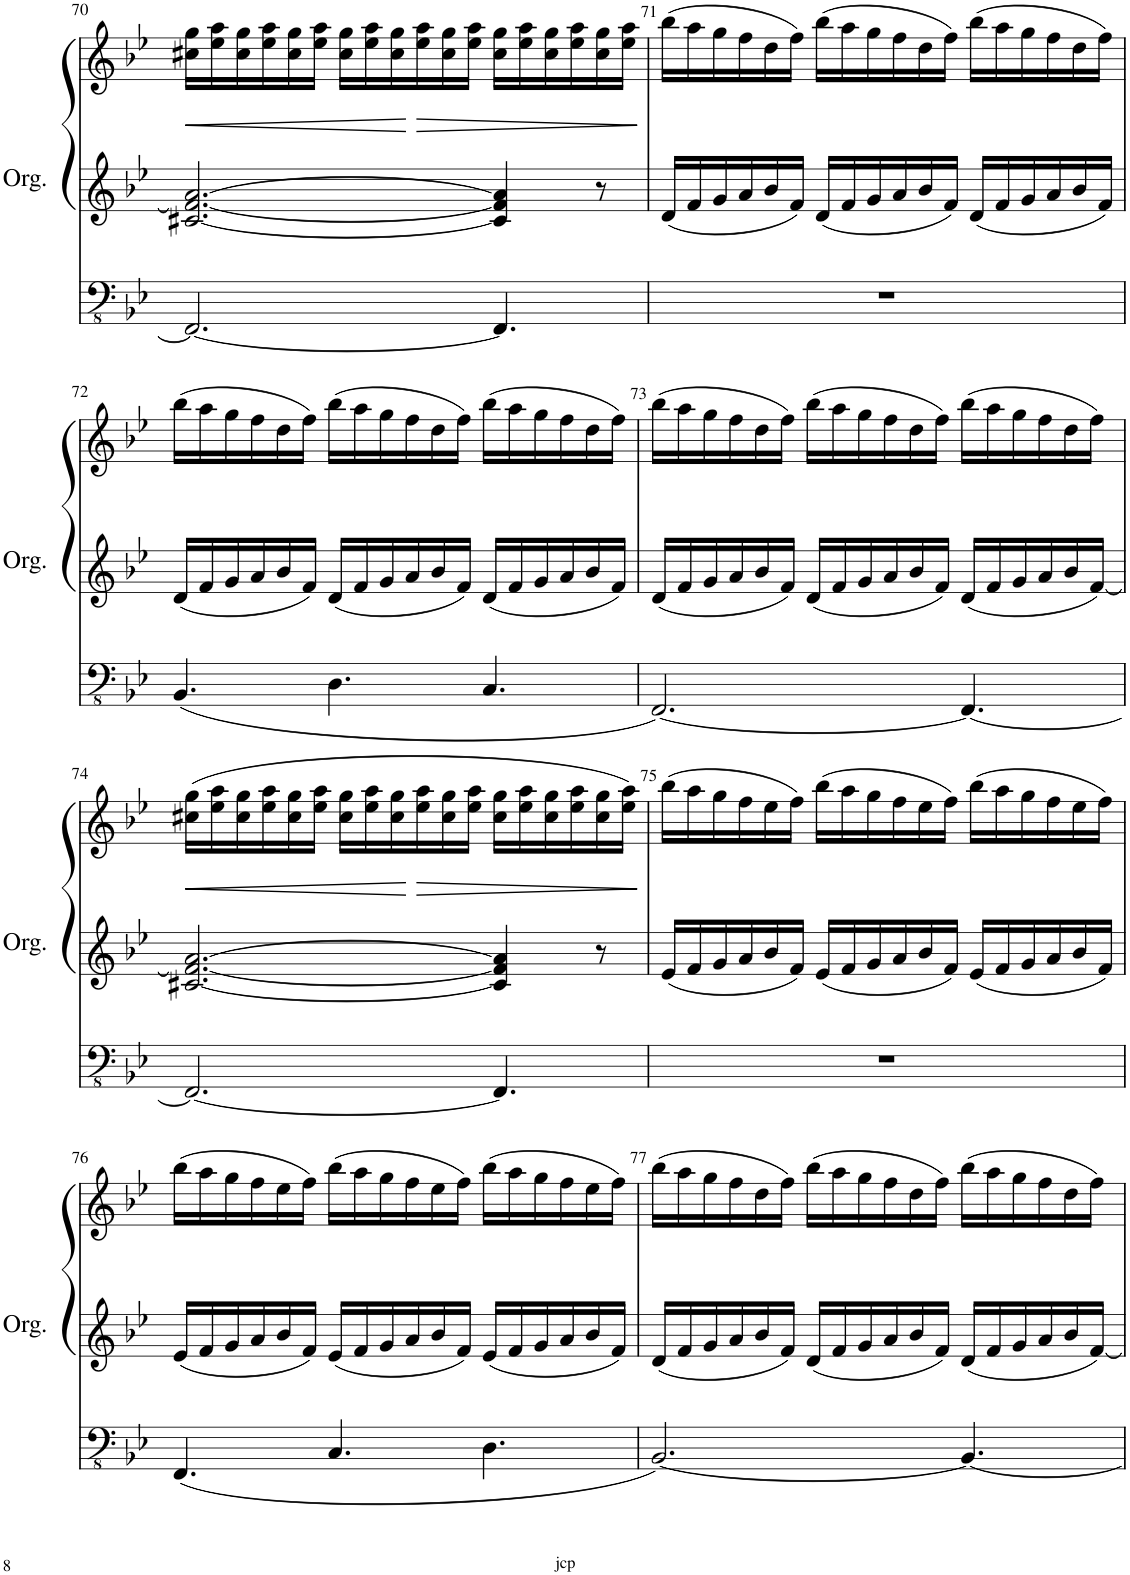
**kern	**kern	**kern	**dynam
*part1	*part1	*part1	*part1
*staff3	*staff2	*staff1	*staff1/2/3
*I"Orgue à tuyaux	*	*	*
*I'Org.	*	*	*
!!LO:PB:g=z
*clefFv4	*clefG2	*clefG2	*
*k[b-e-]	*k[b-e-]	*k[b-e-]	*
*M9/8	*M9/8	*M9/8	*
=70	=70	=70	=70
!	!	!	!LO:HP:b
2.FFF/_	[2.c#X/ 2.f/_ [2.a/	16cc#X\ 16gg\LL	<
.	.	16ee-\ 16aa\	.
.	.	16cc#\ 16gg\	.
.	.	16ee-\ 16aa\	.
.	.	16cc#\ 16gg\	.
.	.	16ee-\ 16aa\JJ	.
.	.	16cc#\ 16gg\LL	.
.	.	16ee-\ 16aa\	.
.	.	16cc#\ 16gg\	.
!	!	!	!LO:HP:n=1:b
.	.	16ee-\ 16aa\	[ >
.	.	16cc#\ 16gg\	.
.	.	16ee-\ 16aa\JJ	.
4.FFF/]	4c#/] 4f/] 4a/]	16cc#\ 16gg\LL	.
.	.	16ee-\ 16aa\	.
.	.	16cc#\ 16gg\	.
.	.	16ee-\ 16aa\	.
.	8r	16cc#\ 16gg\	.
.	.	16ee-\ 16aa\JJ	.
.	.	.	]
=71	=71	=71	=71
8%9r	16d/LL	(16bb-\LL	.
.	16f/	16aa\	.
.	16g/	16gg\	.
.	16a/	16ff\	.
.	16b-/	16dd\	.
.	16f/JJ	16ff\JJ)	.
.	16d/LL	(16bb-\LL	.
.	16f/	16aa\	.
.	16g/	16gg\	.
.	16a/	16ff\	.
.	16b-/	16dd\	.
.	16f/JJ	16ff\JJ)	.
.	16d/LL	(16bb-\LL	.
.	16f/	16aa\	.
.	16g/	16gg\	.
.	16a/	16ff\	.
.	16b-/	16dd\	.
.	16f/JJ	16ff\JJ)	.
!!LO:LB:g=z
=72	=72	=72	=72
4.BBB-/	16d/LL	(16bb-\LL	.
.	16f/	16aa\	.
.	16g/	16gg\	.
.	16a/	16ff\	.
.	16b-/	16dd\	.
.	16f/JJ	16ff\JJ)	.
4.DD\	16d/LL	(16bb-\LL	.
.	16f/	16aa\	.
.	16g/	16gg\	.
.	16a/	16ff\	.
.	16b-/	16dd\	.
.	16f/JJ	16ff\JJ)	.
4.CC/	16d/LL	(16bb-\LL	.
.	16f/	16aa\	.
.	16g/	16gg\	.
.	16a/	16ff\	.
.	16b-/	16dd\	.
.	16f/JJ	16ff\JJ)	.
=73	=73	=73	=73
[2.FFF/	16d/LL	(16bb-\LL	.
.	16f/	16aa\	.
.	16g/	16gg\	.
.	16a/	16ff\	.
.	16b-/	16dd\	.
.	16f/JJ	16ff\JJ)	.
.	16d/LL	(16bb-\LL	.
.	16f/	16aa\	.
.	16g/	16gg\	.
.	16a/	16ff\	.
.	16b-/	16dd\	.
.	16f/JJ	16ff\JJ)	.
4.FFF/_	16d/LL	(16bb-\LL	.
.	16f/	16aa\	.
.	16g/	16gg\	.
.	16a/	16ff\	.
.	16b-/	16dd\	.
.	[16f/JJ	16ff\JJ)	.
!!LO:LB:g=z
=74	=74	=74	=74
!	!	!	!LO:HP:b
2.FFF/_	[2.c#X/ 2.f/_ [2.a/	(16cc#X\ 16gg\LL	<
.	.	16ee-\ 16aa\	.
.	.	16cc#\ 16gg\	.
.	.	16ee-\ 16aa\	.
.	.	16cc#\ 16gg\	.
.	.	16ee-\ 16aa\JJ	.
.	.	16cc#\ 16gg\LL	.
.	.	16ee-\ 16aa\	.
.	.	16cc#\ 16gg\	.
!	!	!	!LO:HP:n=1:b
.	.	16ee-\ 16aa\	[ >
.	.	16cc#\ 16gg\	.
.	.	16ee-\ 16aa\JJ	.
4.FFF/]	4c#/] 4f/] 4a/]	16cc#\ 16gg\LL	.
.	.	16ee-\ 16aa\	.
.	.	16cc#\ 16gg\	.
.	.	16ee-\ 16aa\	.
.	8r	16cc#\ 16gg\	.
.	.	16ee-\ 16aa\JJ)	.
.	.	.	]
=75	=75	=75	=75
8%9r	16e-/LL	(16bb-\LL	.
.	16f/	16aa\	.
.	16g/	16gg\	.
.	16a/	16ff\	.
.	16b-/	16ee-\	.
.	16f/JJ	16ff\JJ)	.
.	16e-/LL	(16bb-\LL	.
.	16f/	16aa\	.
.	16g/	16gg\	.
.	16a/	16ff\	.
.	16b-/	16ee-\	.
.	16f/JJ	16ff\JJ)	.
.	16e-/LL	(16bb-\LL	.
.	16f/	16aa\	.
.	16g/	16gg\	.
.	16a/	16ff\	.
.	16b-/	16ee-\	.
.	16f/JJ	16ff\JJ)	.
!!LO:LB:g=z
=76	=76	=76	=76
4.FFF/	16e-/LL	(16bb-\LL	.
.	16f/	16aa\	.
.	16g/	16gg\	.
.	16a/	16ff\	.
.	16b-/	16ee-\	.
.	16f/JJ	16ff\JJ)	.
4.CC/	16e-/LL	(16bb-\LL	.
.	16f/	16aa\	.
.	16g/	16gg\	.
.	16a/	16ff\	.
.	16b-/	16ee-\	.
.	16f/JJ	16ff\JJ)	.
4.DD\	16e-/LL	(16bb-\LL	.
.	16f/	16aa\	.
.	16g/	16gg\	.
.	16a/	16ff\	.
.	16b-/	16ee-\	.
.	16f/JJ	16ff\JJ)	.
=77	=77	=77	=77
[2.BBB-/	16d/LL	(16bb-\LL	.
.	16f/	16aa\	.
.	16g/	16gg\	.
.	16a/	16ff\	.
.	16b-/	16dd\	.
.	16f/JJ	16ff\JJ)	.
.	16d/LL	(16bb-\LL	.
.	16f/	16aa\	.
.	16g/	16gg\	.
.	16a/	16ff\	.
.	16b-/	16dd\	.
.	16f/JJ	16ff\JJ)	.
4.BBB-/_	16d/LL	(16bb-\LL	.
.	16f/	16aa\	.
.	16g/	16gg\	.
.	16a/	16ff\	.
.	16b-/	16dd\	.
.	[16f/JJ	16ff\JJ)	.
=	=	=	=
*-	*-	*-	*-
